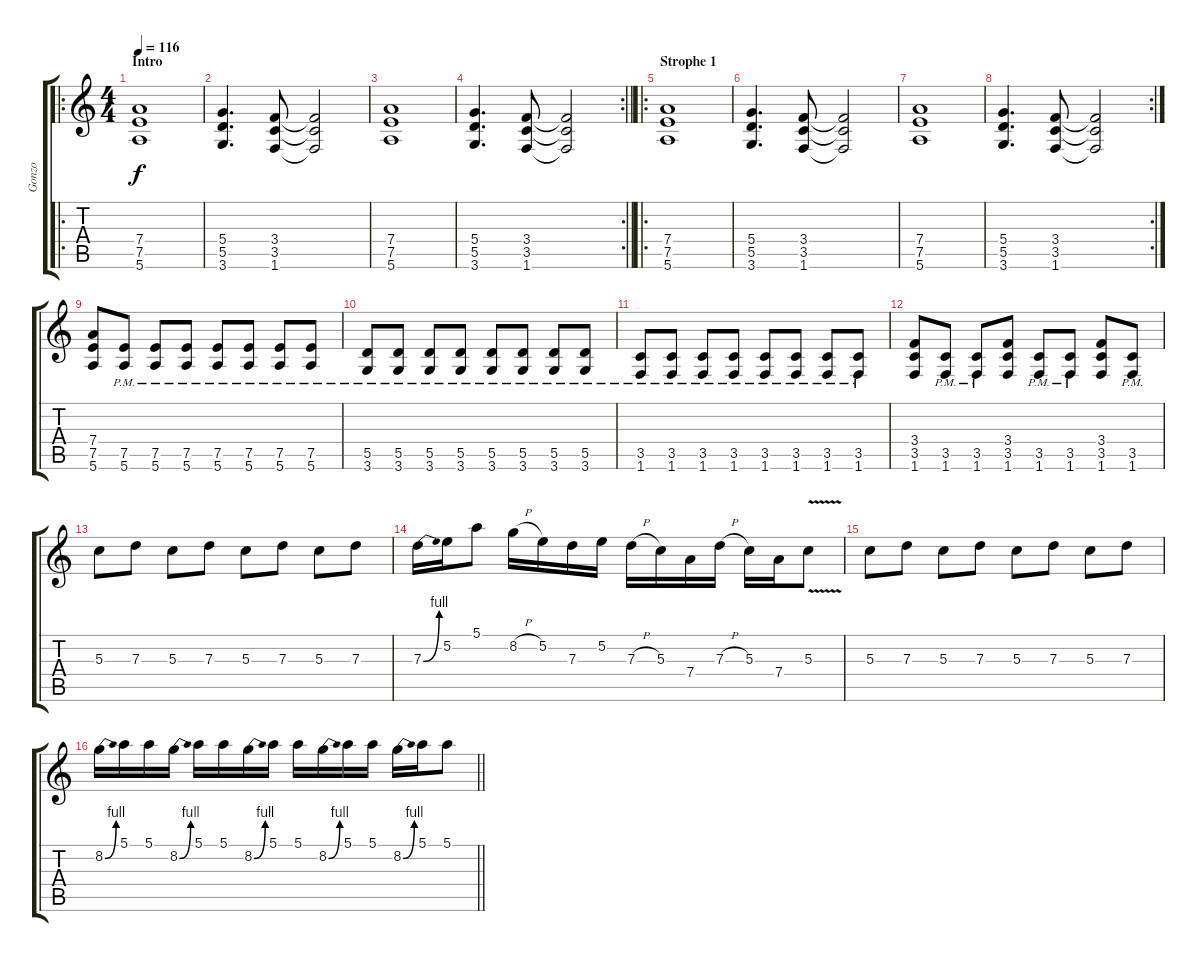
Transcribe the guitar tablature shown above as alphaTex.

\track ("Gonzo" "Gonzo") {instrument electricguitarclean}
\staff {score tabs}
\tuning (E4 B3 G3 D3 A2 E2) {hide}
\ro
\ts (4 4)
\section ("" "Intro")
\tempo 116
\clef g2
\ks c
(7.4 7.5 5.6).1{dy f instrument electricguitarclean} |
(5.4 5.5 3.6).4{d} (3.4 3.5 1.6).8 (3.4{t} 3.5{t} 1.6{t}).2 |
(7.4 7.5 5.6).1 |
\rc 2
\barLineRight lightlight
(5.4 5.5 3.6).4{d} (3.4 3.5 1.6).8 (3.4{t} 3.5{t} 1.6{t}).2 |
\ro
\section ("" "Strophe 1")
(7.4 7.5 5.6).1 |
(5.4 5.5 3.6).4{d} (3.4 3.5 1.6).8 (3.4{t} 3.5{t} 1.6{t}).2 |
(7.4 7.5 5.6).1 |
\rc 2
(5.4 5.5 3.6).4{d} (3.4 3.5 1.6).8 (3.4{t} 3.5{t} 1.6{t}).2 |
(7.4 7.5 5.6).8{instrument overdrivenguitar} (7.5{pm} 5.6{pm}).8 (7.5{pm} 5.6{pm}).8 (7.5{pm} 5.6{pm}).8 (7.5{pm} 5.6{pm}).8 (7.5{pm} 5.6{pm}).8 (7.5{pm} 5.6{pm}).8 (7.5{pm} 5.6{pm}).8 |
(5.5{pm} 3.6{pm}).8 (5.5{pm} 3.6{pm}).8 (5.5{pm} 3.6{pm}).8 (5.5{pm} 3.6{pm}).8 (5.5{pm} 3.6{pm}).8 (5.5{pm} 3.6{pm}).8 (5.5{pm} 3.6{pm}).8 (5.5{pm} 3.6{pm}).8 |
(3.5{pm} 1.6{pm}).8 (3.5{pm} 1.6{pm}).8 (3.5{pm} 1.6{pm}).8 (3.5{pm} 1.6{pm}).8 (3.5{pm} 1.6{pm}).8 (3.5{pm} 1.6{pm}).8 (3.5{pm} 1.6{pm}).8 (3.5{pm} 1.6{pm}).8 |
(3.4 3.5 1.6).8 (3.5{pm} 1.6{pm}).8 (3.5{pm} 1.6{pm}).8 (3.4 3.5 1.6).8 (3.5{pm} 1.6{pm}).8 (3.5{pm} 1.6{pm}).8 (3.4 3.5 1.6).8 (3.5{pm} 1.6{pm}).8 |
5.3.8 7.3.8 5.3.8 7.3.8 5.3.8 7.3.8 5.3.8 7.3.8 |
7.3{be (bend 0 0 60 4)}.16 5.2.16 5.1.8 8.2{h}.16 5.2.16 7.3.16 5.2.16 7.3{h}.16 5.3.16 7.4.16 7.3{h}.16 5.3.16 7.4.16 5.3{v}.8 |
5.3.8 7.3.8 5.3.8 7.3.8 5.3.8 7.3.8 5.3.8 7.3.8 |
\barLineRight lightlight
8.2{be (bend 0 0 60 4)}.16 5.1.16 5.1.16 8.2{be (bend 0 0 60 4)}.16 5.1.16 5.1.16 8.2{be (bend 0 0 60 4)}.16 5.1.16 5.1.16 8.2{be (bend 0 0 60 4)}.16 5.1.16 5.1.16 8.2{be (bend 0 0 60 4)}.16 5.1.16 5.1.8
